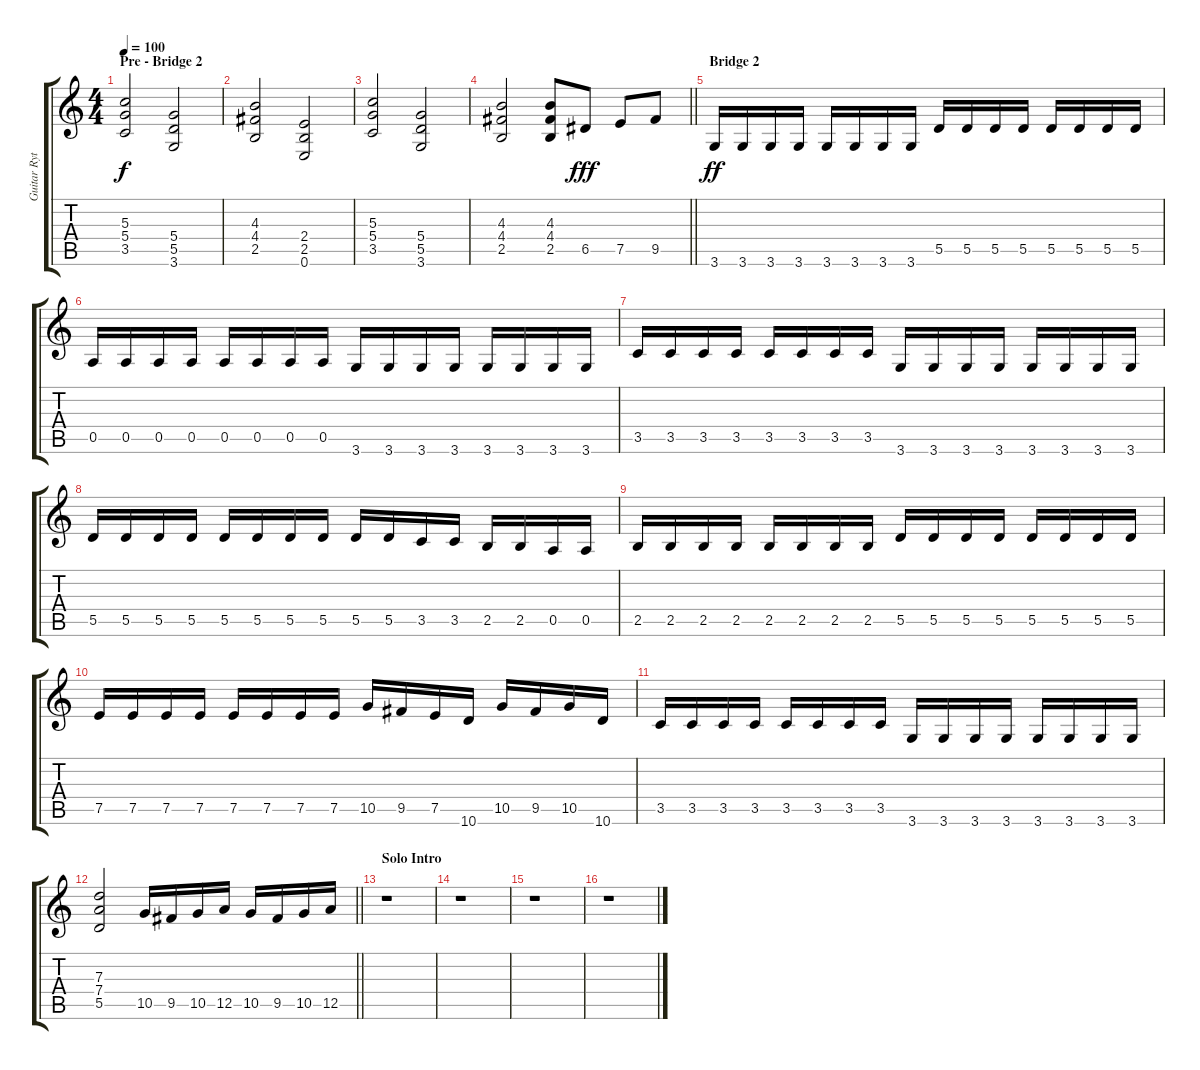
\track ("Guitar Rythm (Distortion) 2" "Guitar Ryt") {instrument overdrivenguitar}
\staff {score tabs}
\tuning (E4 B3 G3 D3 A2 E2) {hide}
\ts (4 4)
\section ("" "Pre - Bridge 2")
\tempo 100
\clef g2
\ks c
(5.3 5.4 3.5).2{dy f} (5.4 5.5 3.6).2 |
(4.3 4.4 2.5).2 (2.4 2.5 0.6).2 |
(5.3 5.4 3.5).2 (5.4 5.5 3.6).2 |
\barLineRight lightlight
(4.3 4.4 2.5).2 (4.3 4.4 2.5).8 6.5.8{dy fff} 7.5.8 9.5.8 |
\section ("" "Bridge 2")
3.6.16{dy ff volume 14} 3.6.16 3.6.16 3.6.16 3.6.16 3.6.16 3.6.16 3.6.16 5.5.16 5.5.16 5.5.16 5.5.16 5.5.16 5.5.16 5.5.16 5.5.16 |
0.5.16 0.5.16 0.5.16 0.5.16 0.5.16 0.5.16 0.5.16 0.5.16 3.6.16 3.6.16 3.6.16 3.6.16 3.6.16 3.6.16 3.6.16 3.6.16 |
3.5.16 3.5.16 3.5.16 3.5.16 3.5.16 3.5.16 3.5.16 3.5.16 3.6.16 3.6.16 3.6.16 3.6.16 3.6.16 3.6.16 3.6.16 3.6.16 |
5.5.16 5.5.16 5.5.16 5.5.16 5.5.16 5.5.16 5.5.16 5.5.16 5.5.16 5.5.16 3.5.16 3.5.16 2.5.16 2.5.16 0.5.16 0.5.16 |
2.5.16 2.5.16 2.5.16 2.5.16 2.5.16 2.5.16 2.5.16 2.5.16 5.5.16 5.5.16 5.5.16 5.5.16 5.5.16 5.5.16 5.5.16 5.5.16 |
7.5.16 7.5.16 7.5.16 7.5.16 7.5.16 7.5.16 7.5.16 7.5.16 10.5.16 9.5.16 7.5.16 10.6.16 10.5.16 9.5.16 10.5.16 10.6.16 |
3.5.16 3.5.16 3.5.16 3.5.16 3.5.16 3.5.16 3.5.16 3.5.16 3.6.16 3.6.16 3.6.16 3.6.16 3.6.16 3.6.16 3.6.16 3.6.16 |
\barLineRight lightlight
(7.3 7.4 5.5).2 10.5.16 9.5.16 10.5.16 12.5.16 10.5.16 9.5.16 10.5.16 12.5.16 |
\section ("" "Solo Intro")
r.1 |
r.1 |
r.1 |
r.1
